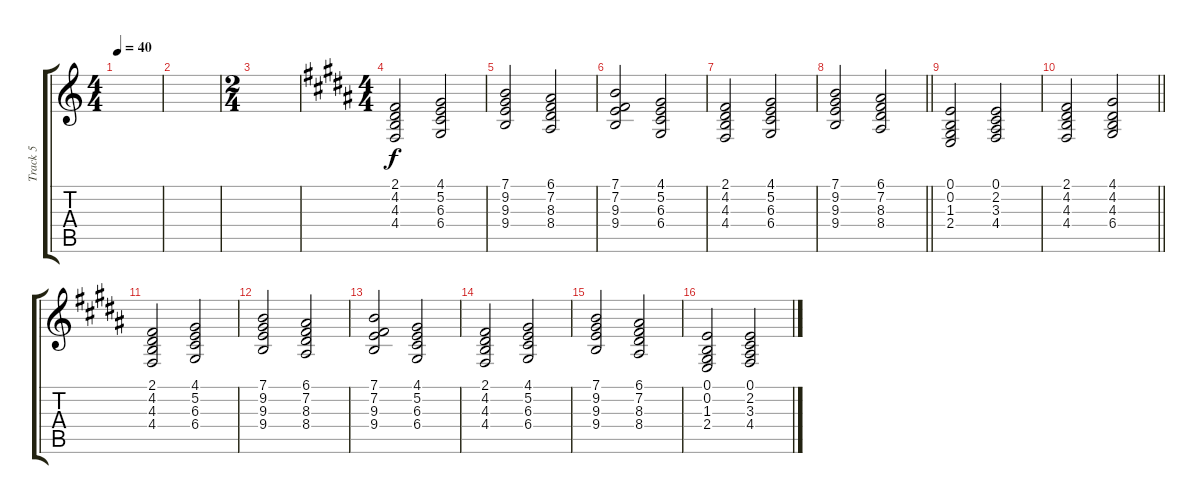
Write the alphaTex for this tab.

\track ("Track 5" "Track 5") {instrument drawbarorgan}
\staff {score tabs}
\tuning (E4 B3 G3 D3 A2 E2) {hide}
\ts (4 4)
\tempo 40
\clef g2
\ks c
|
|
\ts (2 4)
|
\ts (4 4)
\ks b
(2.1 4.2 4.3 4.4).2 (4.1 5.2 6.3 6.4).2 |
(7.1 9.2 9.3 9.4).2 (6.1 7.2 8.3 8.4).2 |
(7.1 7.2 9.3 9.4).2 (4.1 5.2 6.3 6.4).2 |
(2.1 4.2 4.3 4.4).2 (4.1 5.2 6.3 6.4).2 |
\barLineRight lightlight
(7.1 9.2 9.3 9.4).2 (6.1 7.2 8.3 8.4).2 |
(0.1 0.2 1.3 2.4).2 (0.1 2.2 3.3 4.4).2 |
\barLineRight lightlight
(2.1 4.2 4.3 4.4).2 (4.1 4.2 4.3 6.4).2 |
(2.1 4.2 4.3 4.4).2 (4.1 5.2 6.3 6.4).2 |
(7.1 9.2 9.3 9.4).2 (6.1 7.2 8.3 8.4).2 |
(7.1 7.2 9.3 9.4).2 (4.1 5.2 6.3 6.4).2 |
(2.1 4.2 4.3 4.4).2 (4.1 5.2 6.3 6.4).2 |
(7.1 9.2 9.3 9.4).2 (6.1 7.2 8.3 8.4).2 |
(0.1 0.2 1.3 2.4).2 (0.1 2.2 3.3 4.4).2
